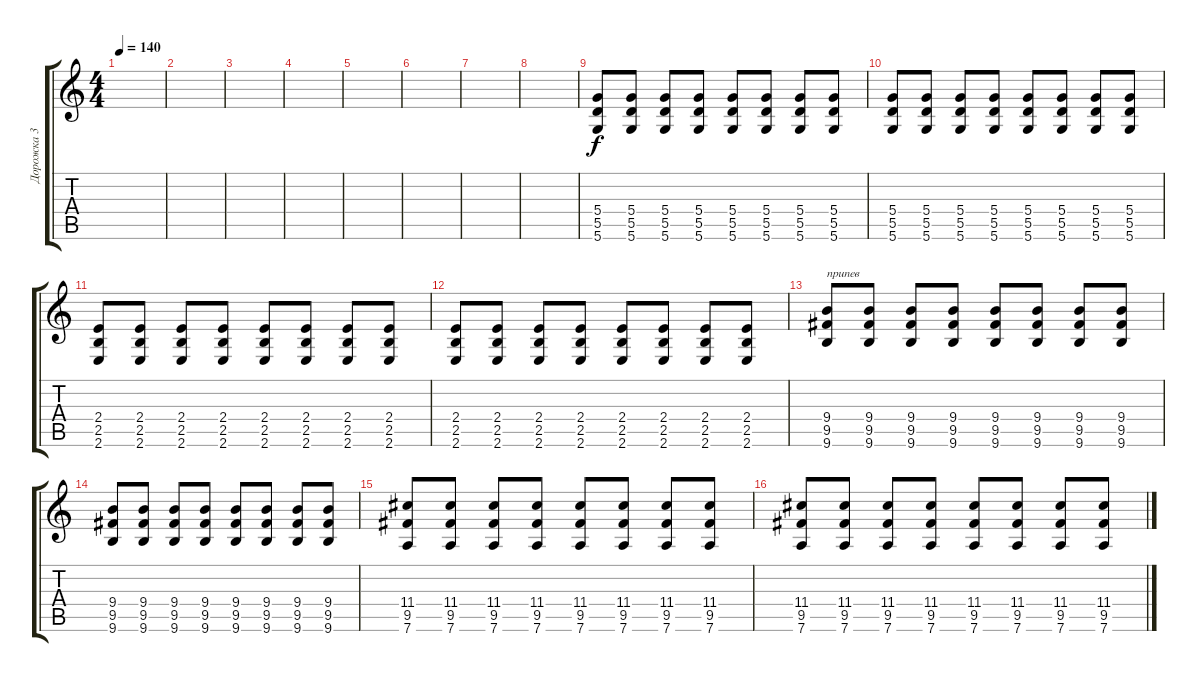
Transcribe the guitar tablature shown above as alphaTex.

\track ("Дорожка 3" "Дорожка 3") {instrument overdrivenguitar}
\staff {score tabs}
\tuning (E4 B3 G3 D3 A2 D2) {hide}
\ts (4 4)
\tempo 140
\clef g2
\ks c
|
|
|
|
|
|
|
|
(5.4 5.5 5.6).8 (5.4 5.5 5.6).8 (5.4 5.5 5.6).8 (5.4 5.5 5.6).8 (5.4 5.5 5.6).8 (5.4 5.5 5.6).8 (5.4 5.5 5.6).8 (5.4 5.5 5.6).8 |
(5.4 5.5 5.6).8 (5.4 5.5 5.6).8 (5.4 5.5 5.6).8 (5.4 5.5 5.6).8 (5.4 5.5 5.6).8 (5.4 5.5 5.6).8 (5.4 5.5 5.6).8 (5.4 5.5 5.6).8 |
(2.4 2.5 2.6).8 (2.4 2.5 2.6).8 (2.4 2.5 2.6).8 (2.4 2.5 2.6).8 (2.4 2.5 2.6).8 (2.4 2.5 2.6).8 (2.4 2.5 2.6).8 (2.4 2.5 2.6).8 |
(2.4 2.5 2.6).8 (2.4 2.5 2.6).8 (2.4 2.5 2.6).8 (2.4 2.5 2.6).8 (2.4 2.5 2.6).8 (2.4 2.5 2.6).8 (2.4 2.5 2.6).8 (2.4 2.5 2.6).8 |
(9.4 9.5 9.6).8{txt "припев"} (9.4 9.5 9.6).8 (9.4 9.5 9.6).8 (9.4 9.5 9.6).8 (9.4 9.5 9.6).8 (9.4 9.5 9.6).8 (9.4 9.5 9.6).8 (9.4 9.5 9.6).8 |
(9.4 9.5 9.6).8 (9.4 9.5 9.6).8 (9.4 9.5 9.6).8 (9.4 9.5 9.6).8 (9.4 9.5 9.6).8 (9.4 9.5 9.6).8 (9.4 9.5 9.6).8 (9.4 9.5 9.6).8 |
(11.4 9.5 7.6).8 (11.4 9.5 7.6).8 (11.4 9.5 7.6).8 (11.4 9.5 7.6).8 (11.4 9.5 7.6).8 (11.4 9.5 7.6).8 (11.4 9.5 7.6).8 (11.4 9.5 7.6).8 |
(11.4 9.5 7.6).8 (11.4 9.5 7.6).8 (11.4 9.5 7.6).8 (11.4 9.5 7.6).8 (11.4 9.5 7.6).8 (11.4 9.5 7.6).8 (11.4 9.5 7.6).8 (11.4 9.5 7.6).8
